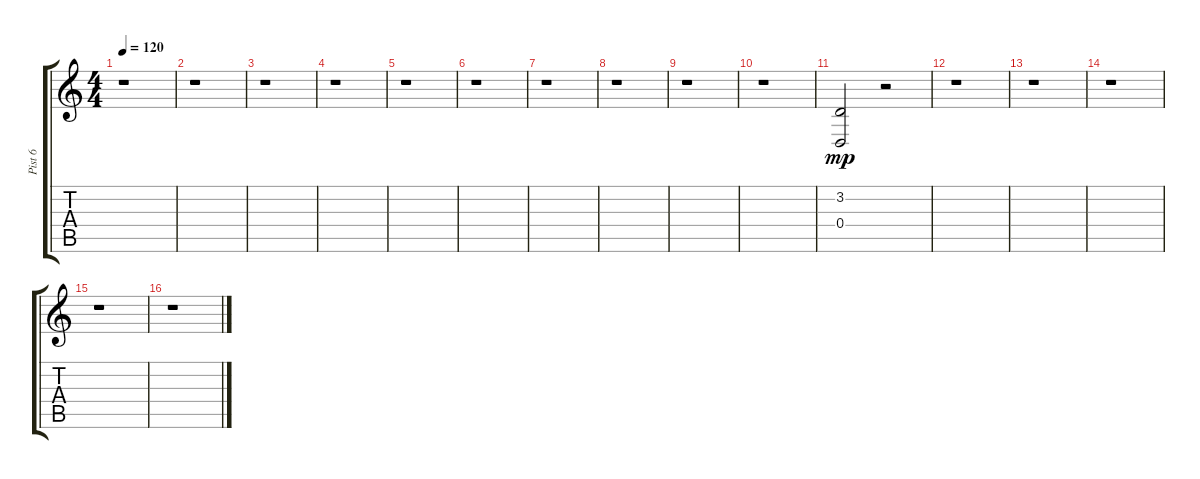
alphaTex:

\track ("Pist 6" "Pist 6") {instrument choiraahs}
\staff {score tabs}
\tuning (E4 B3 G3 D3 A2 E2) {hide}
\ts (4 4)
\tempo 120
\clef g2
\ks c
r.1{dy mp} |
r.1 |
r.1 |
r.1 |
r.1 |
r.1 |
r.1 |
r.1 |
r.1 |
r.1 |
(3.2 0.4).2 r.2 |
r.1 |
r.1 |
r.1 |
r.1 |
r.1
